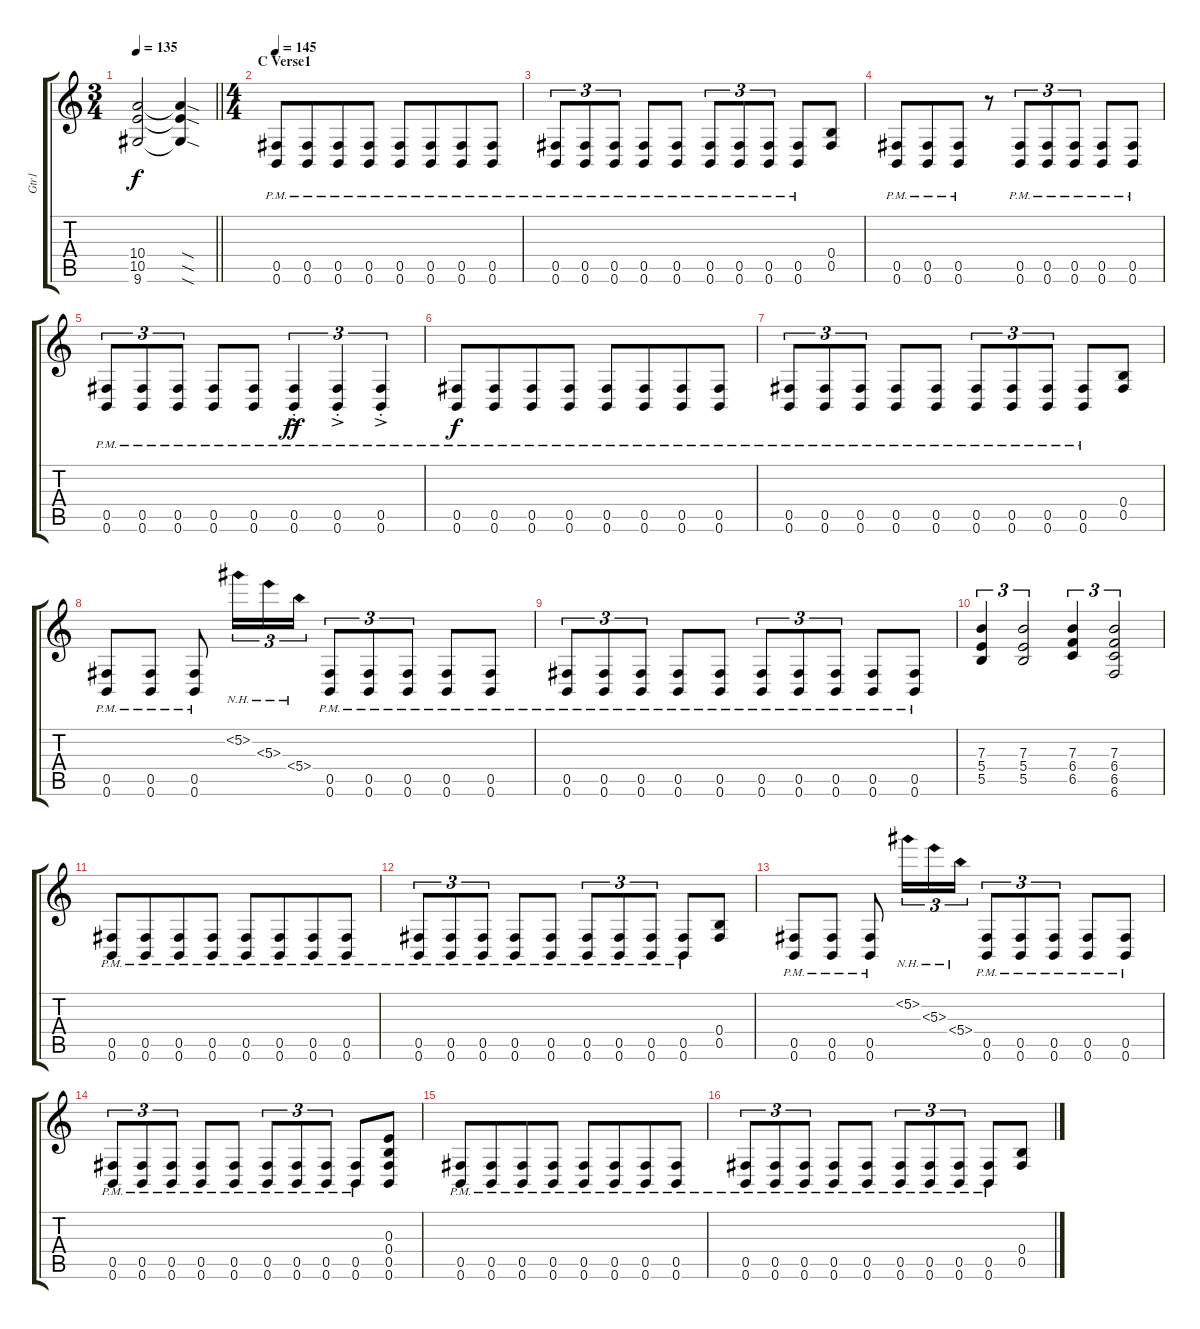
\track ("Gtr1" "Gtr1") {instrument distortionguitar}
\staff {score tabs}
\tuning (Db4 Ab3 E3 B2 Gb2 B1) {hide}
\ts (3 4)
\tempo 135
\clef g2
\barLineRight lightlight
\ks c
(10.4 10.5 9.6).2{dy f} (10.4{sod t} 10.5{sod t} 9.6{sod t}).4 |
\ts (4 4)
\section ("" "C Verse1")
\tempo 145
(0.5 0.6{pm}).8 (0.5 0.6{pm}).8{beam merge} (0.5 0.6{pm}).8 (0.5 0.6{pm}).8 (0.5 0.6{pm}).8 (0.5 0.6{pm}).8{beam merge} (0.5 0.6{pm}).8 (0.5 0.6{pm}).8 |
(0.5 0.6{pm}).8{tu (3 2)} (0.5 0.6{pm}).8{tu (3 2)} (0.5 0.6{pm}).8{tu (3 2)} (0.5 0.6{pm}).8 (0.5 0.6{pm}).8 (0.5 0.6{pm}).8{tu (3 2)} (0.5 0.6{pm}).8{tu (3 2)} (0.5 0.6{pm}).8{tu (3 2)} (0.5 0.6{pm}).8 (0.4 0.5).8 |
(0.5 0.6{pm}).8 (0.5 0.6{pm}).8{beam merge} (0.5 0.6{pm}).8 r.8 (0.5 0.6{pm}).8{tu (3 2)} (0.5 0.6{pm}).8{tu (3 2)} (0.5 0.6{pm}).8{tu (3 2)} (0.5 0.6{pm}).8 (0.5 0.6{pm}).8 |
(0.5 0.6{pm}).8{tu (3 2)} (0.5 0.6{pm}).8{tu (3 2)} (0.5 0.6{pm}).8{tu (3 2)} (0.5 0.6{pm}).8 (0.5 0.6{pm}).8 (0.5{ac pm st} 0.6{ac pm st}).4{tu (3 2) dy ff} (0.5{ac pm st} 0.6{ac pm st}).4{tu (3 2)} (0.5{ac pm st} 0.6{ac pm st}).4{tu (3 2)} |
(0.5 0.6{pm}).8{dy f} (0.5 0.6{pm}).8{beam merge} (0.5 0.6{pm}).8 (0.5 0.6{pm}).8 (0.5 0.6{pm}).8 (0.5 0.6{pm}).8{beam merge} (0.5 0.6{pm}).8 (0.5 0.6{pm}).8 |
(0.5 0.6{pm}).8{tu (3 2)} (0.5 0.6{pm}).8{tu (3 2)} (0.5 0.6{pm}).8{tu (3 2)} (0.5 0.6{pm}).8 (0.5 0.6{pm}).8 (0.5 0.6{pm}).8{tu (3 2)} (0.5 0.6{pm}).8{tu (3 2)} (0.5 0.6{pm}).8{tu (3 2)} (0.5 0.6{pm}).8 (0.4 0.5).8 |
(0.5 0.6{pm}).8 (0.5 0.6{pm}).8 (0.5 0.6{pm}).8 5.2{nh}.16{tu (3 2)} 5.3{nh}.16{tu (3 2)} 5.4{nh}.16{tu (3 2)} (0.5 0.6{pm}).8{tu (3 2)} (0.5 0.6{pm}).8{tu (3 2)} (0.5 0.6{pm}).8{tu (3 2)} (0.5 0.6{pm}).8 (0.5 0.6{pm}).8 |
(0.5 0.6{pm}).8{tu (3 2)} (0.5 0.6{pm}).8{tu (3 2)} (0.5 0.6{pm}).8{tu (3 2)} (0.5 0.6{pm}).8 (0.5 0.6{pm}).8 (0.5 0.6{pm}).8{tu (3 2)} (0.5 0.6{pm}).8{tu (3 2)} (0.5 0.6{pm}).8{tu (3 2)} (0.5 0.6{pm}).8 (0.5 0.6{pm}).8 |
(7.3 5.4 5.5).4{tu (3 2)} (7.3 5.4 5.5).2{tu (3 2)} (7.3 6.4 6.5).4{tu (3 2)} (7.3 6.4 6.5 6.6).2{tu (3 2)} |
(0.5 0.6{pm}).8 (0.5 0.6{pm}).8{beam merge} (0.5 0.6{pm}).8 (0.5 0.6{pm}).8 (0.5 0.6{pm}).8 (0.5 0.6{pm}).8{beam merge} (0.5 0.6{pm}).8 (0.5 0.6{pm}).8 |
(0.5 0.6{pm}).8{tu (3 2)} (0.5 0.6{pm}).8{tu (3 2)} (0.5 0.6{pm}).8{tu (3 2)} (0.5 0.6{pm}).8 (0.5 0.6{pm}).8 (0.5 0.6{pm}).8{tu (3 2)} (0.5 0.6{pm}).8{tu (3 2)} (0.5 0.6{pm}).8{tu (3 2)} (0.5 0.6{pm}).8 (0.4 0.5).8 |
(0.5 0.6{pm}).8 (0.5 0.6{pm}).8 (0.5 0.6{pm}).8 5.2{nh}.16{tu (3 2)} 5.3{nh}.16{tu (3 2)} 5.4{nh}.16{tu (3 2)} (0.5 0.6{pm}).8{tu (3 2)} (0.5 0.6{pm}).8{tu (3 2)} (0.5 0.6{pm}).8{tu (3 2)} (0.5 0.6{pm}).8 (0.5 0.6{pm}).8 |
(0.5 0.6{pm}).8{tu (3 2)} (0.5 0.6{pm}).8{tu (3 2)} (0.5 0.6{pm}).8{tu (3 2)} (0.5 0.6{pm}).8 (0.5 0.6{pm}).8 (0.5 0.6{pm}).8{tu (3 2)} (0.5 0.6{pm}).8{tu (3 2)} (0.5 0.6{pm}).8{tu (3 2)} (0.5 0.6{pm}).8 (0.3 0.4 0.5 0.6).8 |
(0.5 0.6{pm}).8 (0.5 0.6{pm}).8{beam merge} (0.5 0.6{pm}).8 (0.5 0.6{pm}).8 (0.5 0.6{pm}).8 (0.5 0.6{pm}).8{beam merge} (0.5 0.6{pm}).8 (0.5 0.6{pm}).8 |
(0.5 0.6{pm}).8{tu (3 2)} (0.5 0.6{pm}).8{tu (3 2)} (0.5 0.6{pm}).8{tu (3 2)} (0.5 0.6{pm}).8 (0.5 0.6{pm}).8 (0.5 0.6{pm}).8{tu (3 2)} (0.5 0.6{pm}).8{tu (3 2)} (0.5 0.6{pm}).8{tu (3 2)} (0.5 0.6{pm}).8 (0.4 0.5).8
